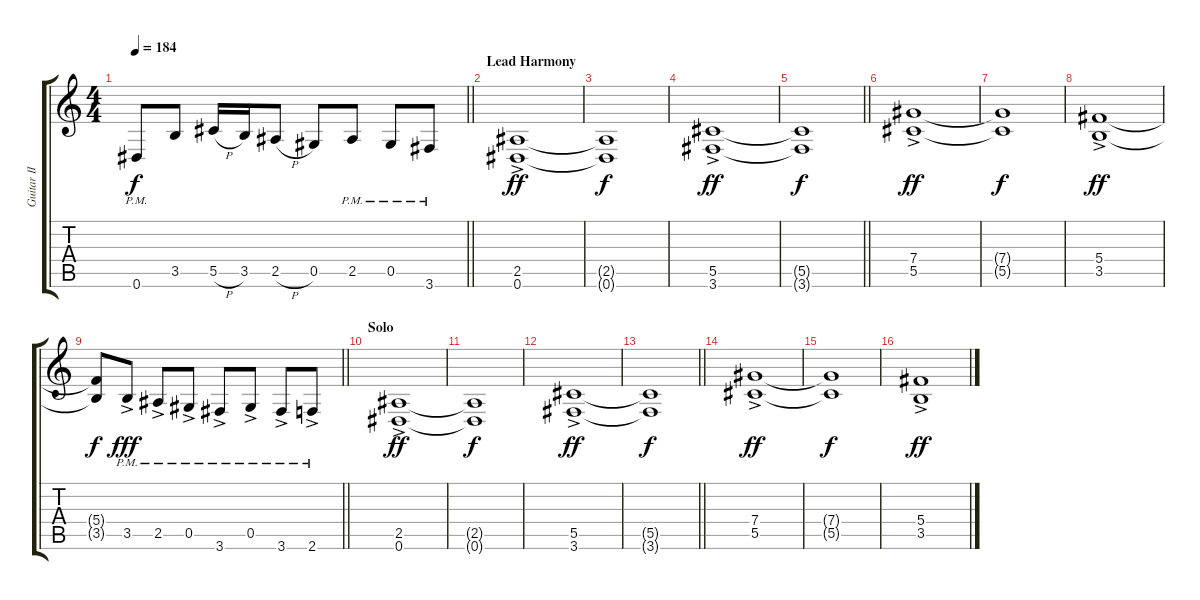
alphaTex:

\track ("Guitar II" "Guitar II") {instrument distortionguitar}
\staff {score tabs}
\tuning (Eb4 Bb3 Gb3 Db3 Ab2 Eb2) {hide}
\ts (4 4)
\tempo 184
\clef g2
\barLineRight lightlight
\ks c
0.6{pm}.8{dy f} 3.5.8 5.5{h}.16 3.5.16 2.5{h}.8 0.5.8 2.5{pm}.8 0.5{pm}.8 3.6{pm}.8 |
\section ("" "Lead Harmony")
(2.5{ac} 0.6{ac}).1{dy ff} |
(2.5{t} 0.6{t}).1{dy f} |
(5.5{ac} 3.6{ac}).1{dy ff} |
\barLineRight lightlight
(5.5{t} 3.6{t}).1{dy f} |
\section ("" "")
(7.4{ac} 5.5{ac}).1{dy ff} |
(7.4{t} 5.5{t}).1{dy f} |
(5.4{ac} 3.5{ac}).1{dy ff} |
\barLineRight lightlight
(5.4{t} 3.5{t}).8{dy f} 3.5{ac pm}.8{dy fff} 2.5{ac pm}.8 0.5{ac pm}.8 3.6{ac pm}.8 0.5{ac pm}.8 3.6{ac pm}.8 2.6{ac pm}.8 |
\section ("" "Solo")
(2.5{ac} 0.6{ac}).1{dy ff} |
(2.5{t} 0.6{t}).1{dy f} |
(5.5{ac} 3.6{ac}).1{dy ff} |
\barLineRight lightlight
(5.5{t} 3.6{t}).1{dy f} |
\section ("" "")
(7.4{ac} 5.5{ac}).1{dy ff} |
(7.4{t} 5.5{t}).1{dy f} |
(5.4{ac} 3.5{ac}).1{dy ff}
